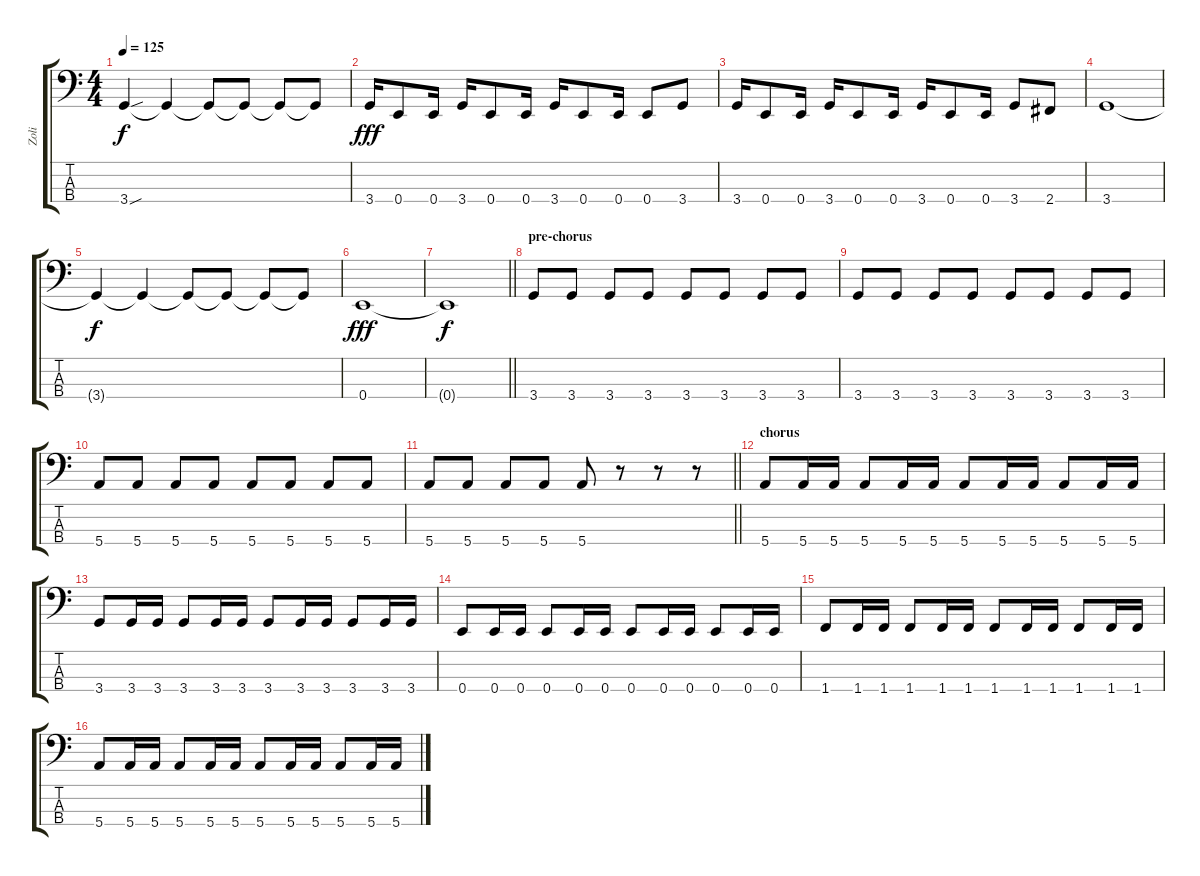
\track ("Zoli" "Zoli") {instrument slapbass1}
\staff {score tabs}
\tuning (G2 D2 A1 E1) {hide}
\ts (4 4)
\tempo 125
\clef f4
\ks c
3.4{sou}.4{dy f} 3.4{t}.4 3.4{t}.8 3.4{t}.8 3.4{t}.8 3.4{t}.8 |
3.4.16{dy fff} 0.4.8 0.4.16 3.4.16 0.4.8 0.4.16 3.4.16 0.4.8 0.4.16 0.4.8 3.4.8 |
3.4.16 0.4.8 0.4.16 3.4.16 0.4.8 0.4.16 3.4.16 0.4.8 0.4.16 3.4.8 2.4.8 |
3.4.1 |
3.4{t}.4{dy f} 3.4{t}.4 3.4{t}.8 3.4{t}.8 3.4{t}.8 3.4{t}.8 |
0.4.1{dy fff} |
\barLineRight lightlight
0.4{t}.1{dy f} |
\section ("" "pre-chorus")
3.4.8 3.4.8 3.4.8 3.4.8 3.4.8 3.4.8 3.4.8 3.4.8 |
3.4.8 3.4.8 3.4.8 3.4.8 3.4.8 3.4.8 3.4.8 3.4.8 |
5.4.8 5.4.8 5.4.8 5.4.8 5.4.8 5.4.8 5.4.8 5.4.8 |
\barLineRight lightlight
5.4.8 5.4.8 5.4.8 5.4.8 5.4.8 r.8 r.8 r.8 |
\section ("" "chorus")
5.4.8 5.4.16 5.4.16 5.4.8 5.4.16 5.4.16 5.4.8 5.4.16 5.4.16 5.4.8 5.4.16 5.4.16 |
3.4.8 3.4.16 3.4.16 3.4.8 3.4.16 3.4.16 3.4.8 3.4.16 3.4.16 3.4.8 3.4.16 3.4.16 |
0.4.8 0.4.16 0.4.16 0.4.8 0.4.16 0.4.16 0.4.8 0.4.16 0.4.16 0.4.8 0.4.16 0.4.16 |
1.4.8 1.4.16 1.4.16 1.4.8 1.4.16 1.4.16 1.4.8 1.4.16 1.4.16 1.4.8 1.4.16 1.4.16 |
5.4.8 5.4.16 5.4.16 5.4.8 5.4.16 5.4.16 5.4.8 5.4.16 5.4.16 5.4.8 5.4.16 5.4.16
